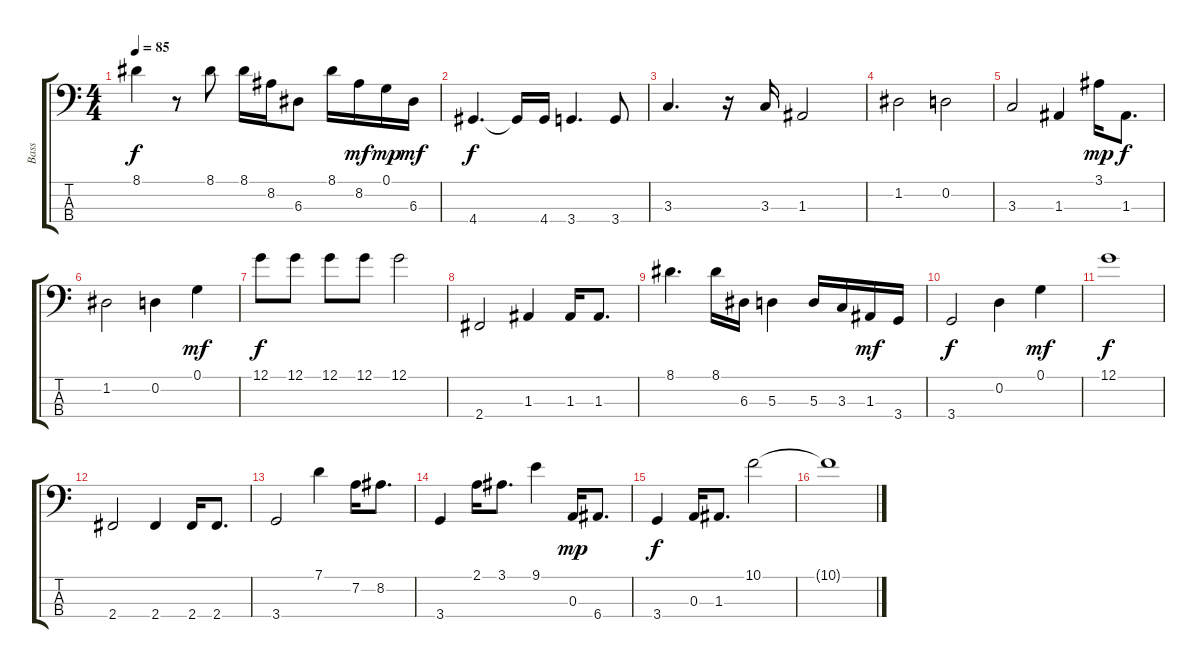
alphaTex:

\track ("Bass" "Bass") {instrument electricguitarjazz}
\staff {score tabs}
\tuning (G2 D2 A1 E1) {hide}
\ts (4 4)
\tempo 85
\clef f4
\ks c
8.1.4{dy f} r.8 8.1.8 8.1.16 8.2.16 6.3.8 8.1.16 8.2.16{dy mf} 0.1.16{dy mp} 6.3.16{dy mf} |
4.4.4{d dy f} 4.4{t}.16 4.4.16 3.4.4{d} 3.4.8 |
3.3.4{d} r.16 3.3.16 1.3.2 |
1.2.2 0.2.2 |
3.3.2 1.3.4 3.1.16{dy mp} 1.3.8{d dy f} |
1.2.2 0.2.4 0.1.4{dy mf} |
12.1.8{dy f} 12.1.8 12.1.8 12.1.8 12.1.2 |
2.4.2 1.3.4 1.3.16 1.3.8{d} |
8.1.4{d} 8.1.16 6.3.16 5.3.4 5.3.16 3.3.16 1.3.16{dy mf} 3.4.16 |
3.4.2{dy f} 0.2.4 0.1.4{dy mf} |
12.1.1{dy f} |
2.4.2 2.4.4 2.4.16 2.4.8{d} |
3.4.2 7.1.4 7.2.16 8.2.8{d} |
3.4.4 2.1.16 3.1.8{d} 9.1.4 0.3.16{dy mp} 6.4.8{d} |
3.4.4{dy f} 0.3.16 1.3.8{d} 10.1.2 |
10.1{t}.1
